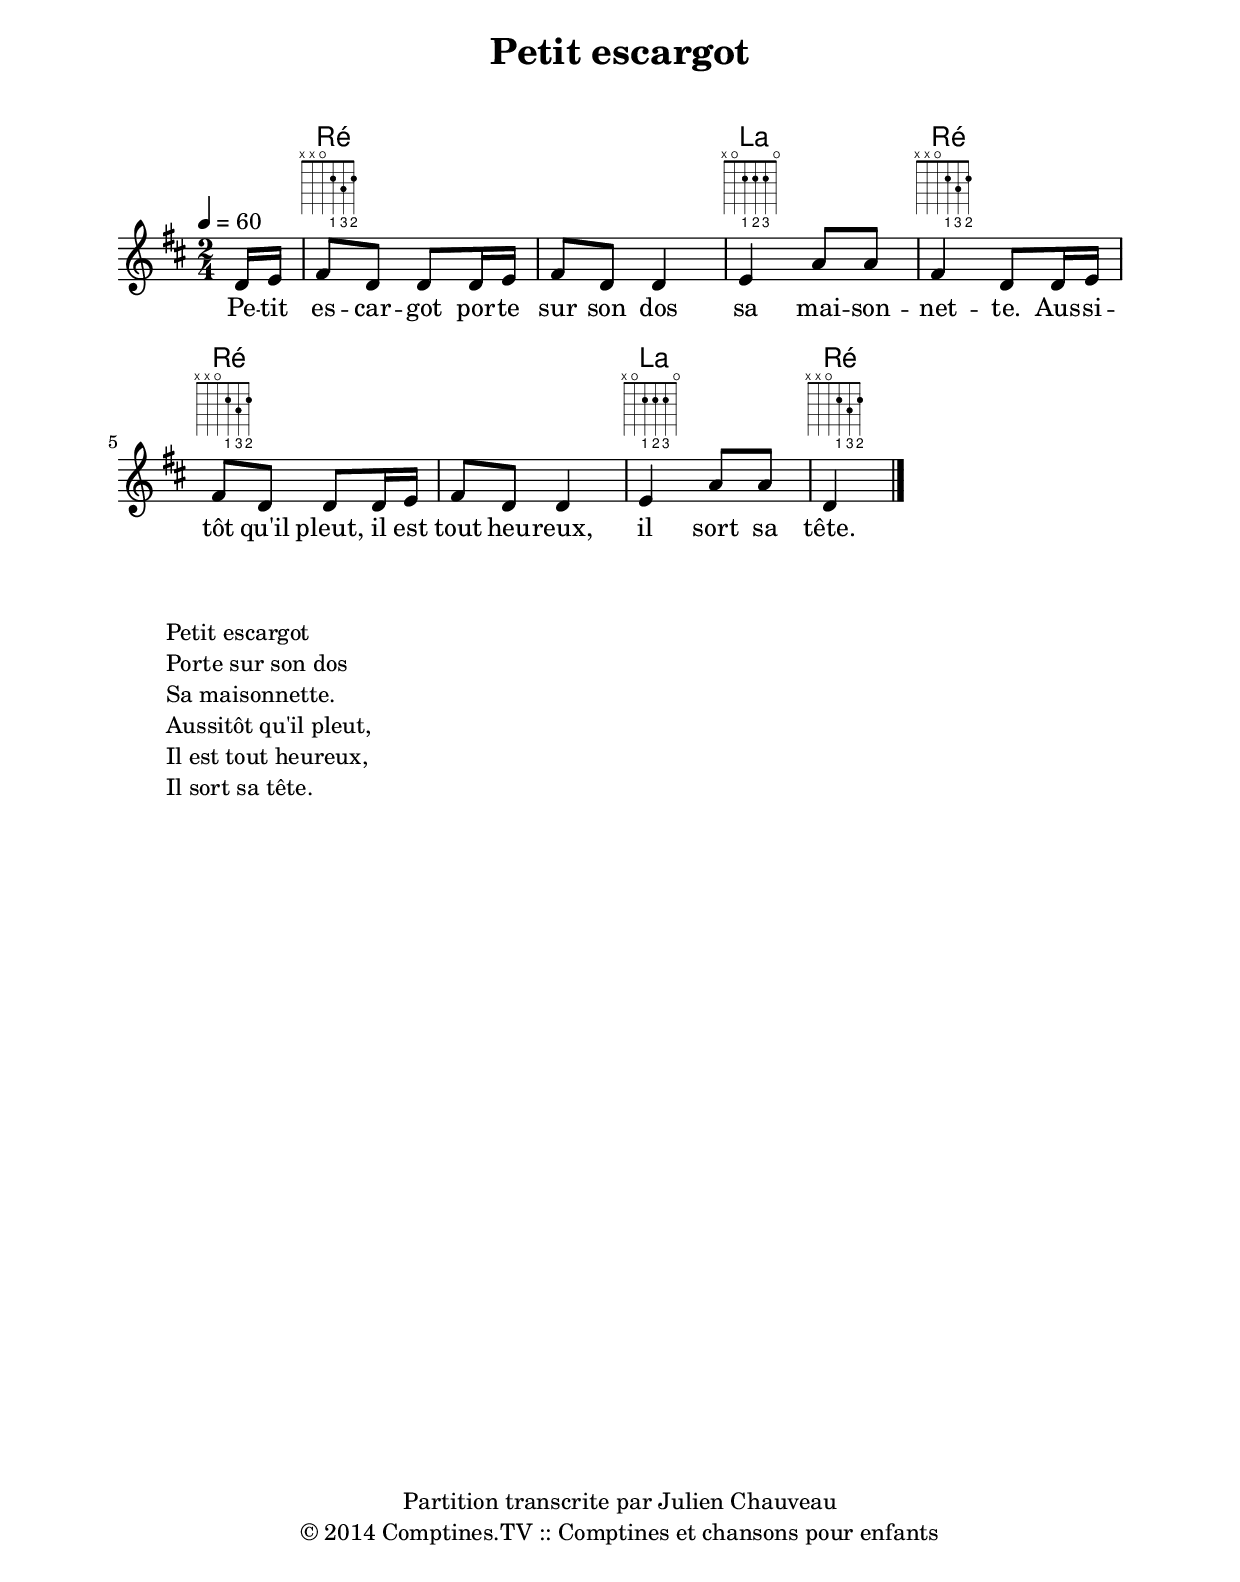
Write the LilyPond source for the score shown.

\include "predefined-guitar-fretboards.ly"

\version "2.18.2"

\pointAndClickOff   % Remove hyperlinks in PDF

\paper {
  top-margin = 2\cm
  bottom-margin = 2\cm
  indent = 0
  line-width = 17.0\cm
  markup-system-spacing =
    #'((basic-distance . 12)
       (minimum-distance . 6)
       (padding . 1)
       (stretchability . 10))
}


\header {
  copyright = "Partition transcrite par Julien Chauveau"
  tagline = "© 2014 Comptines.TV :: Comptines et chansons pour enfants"
}


\header {
  title = "Petit escargot"
}

harmonies = \chordmode {
  s8
  c1 g2 c
  c1 g2 c   
}

\transpose c d

<<
  \chords { \frenchChords \harmonies }
  \new FretBoards \harmonies

  \relative c'
  {
    \clef treble
    \time 2/4
    \tempo 4 = 60
    \key c \major

    \partial 8
    c16 d e8 c c
    c16 d e8 c c4
    d4 g8 g e4 c8
    c16 d e8 c c
    c16 d e8 c c4
    d4 g8 g c,4

    \bar "|."
  }

  \addlyrics
  {
    % \set stanza = #"1. "
    Pe -- tit es -- car -- got
    por -- te sur son dos
    sa mai -- son -- net -- te.
    Aus -- si -- tôt qu'il pleut,
    il est tout heu -- reux,
    il sort sa tête.
  }
>>

\markup
{
  \vspace #3

  \hspace #4
  \column
  {
    "Petit escargot"
    "Porte sur son dos"
    "Sa maisonnette."
    "Aussitôt qu'il pleut,"
    "Il est tout heureux,"
    "Il sort sa tête."
  }
}